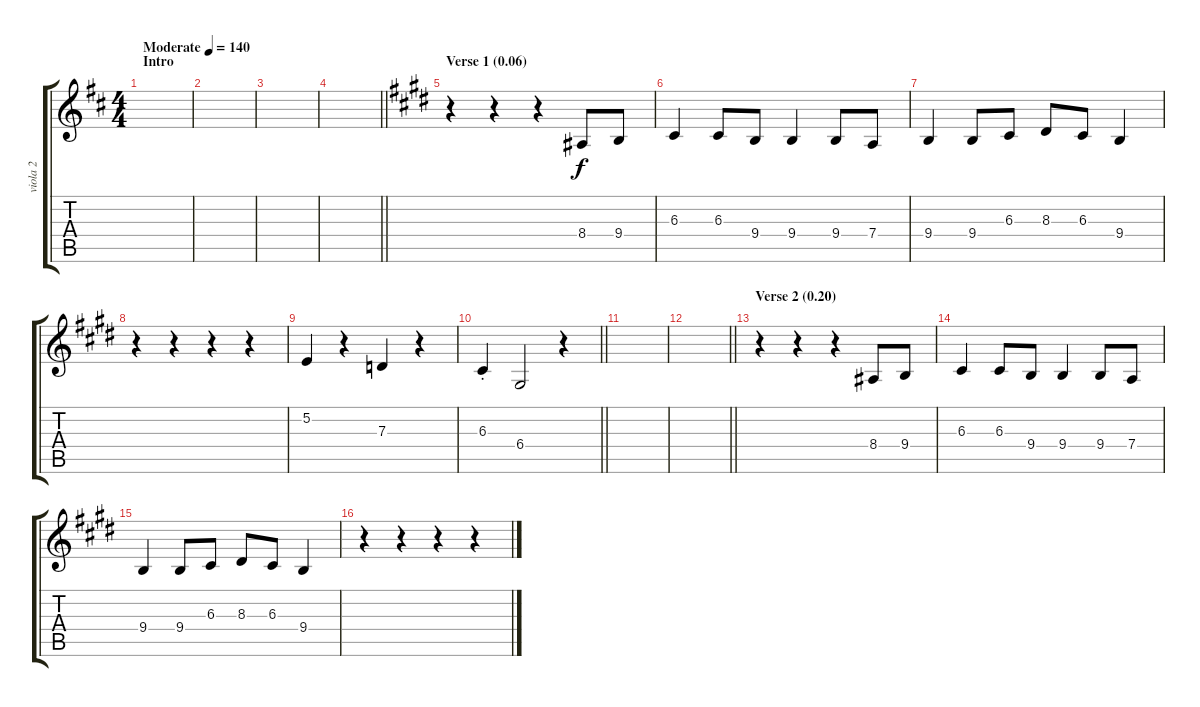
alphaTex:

\track ("viola 2" "viola 2") {instrument viola}
\staff {score tabs}
\tuning (E4 B3 G3 D3 A2 E2) {hide}
\ts (4 4)
\section ("" "Intro")
\tempo (140 "Moderate")
\clef g2
\ks d
|
|
|
\barLineRight lightlight
|
\section ("" "Verse 1 (0.06)")
\ks e
r.4 r.4 r.4 8.4.8 9.4.8 |
6.3.4 6.3.8 9.4.8 9.4.4 9.4.8 7.4.8 |
9.4.4 9.4.8 6.3.8 8.3.8 6.3.8 9.4.4 |
r.4 r.4 r.4 r.4 |
5.2.4 r.4 7.3.4 r.4 |
\barLineRight lightlight
6.3{st}.4 6.4.2 r.4 |
|
\barLineRight lightlight
|
\section ("" "Verse 2 (0.20)")
r.4 r.4 r.4 8.4.8 9.4.8 |
6.3.4 6.3.8 9.4.8 9.4.4 9.4.8 7.4.8 |
9.4.4 9.4.8 6.3.8 8.3.8 6.3.8 9.4.4 |
r.4 r.4 r.4 r.4
